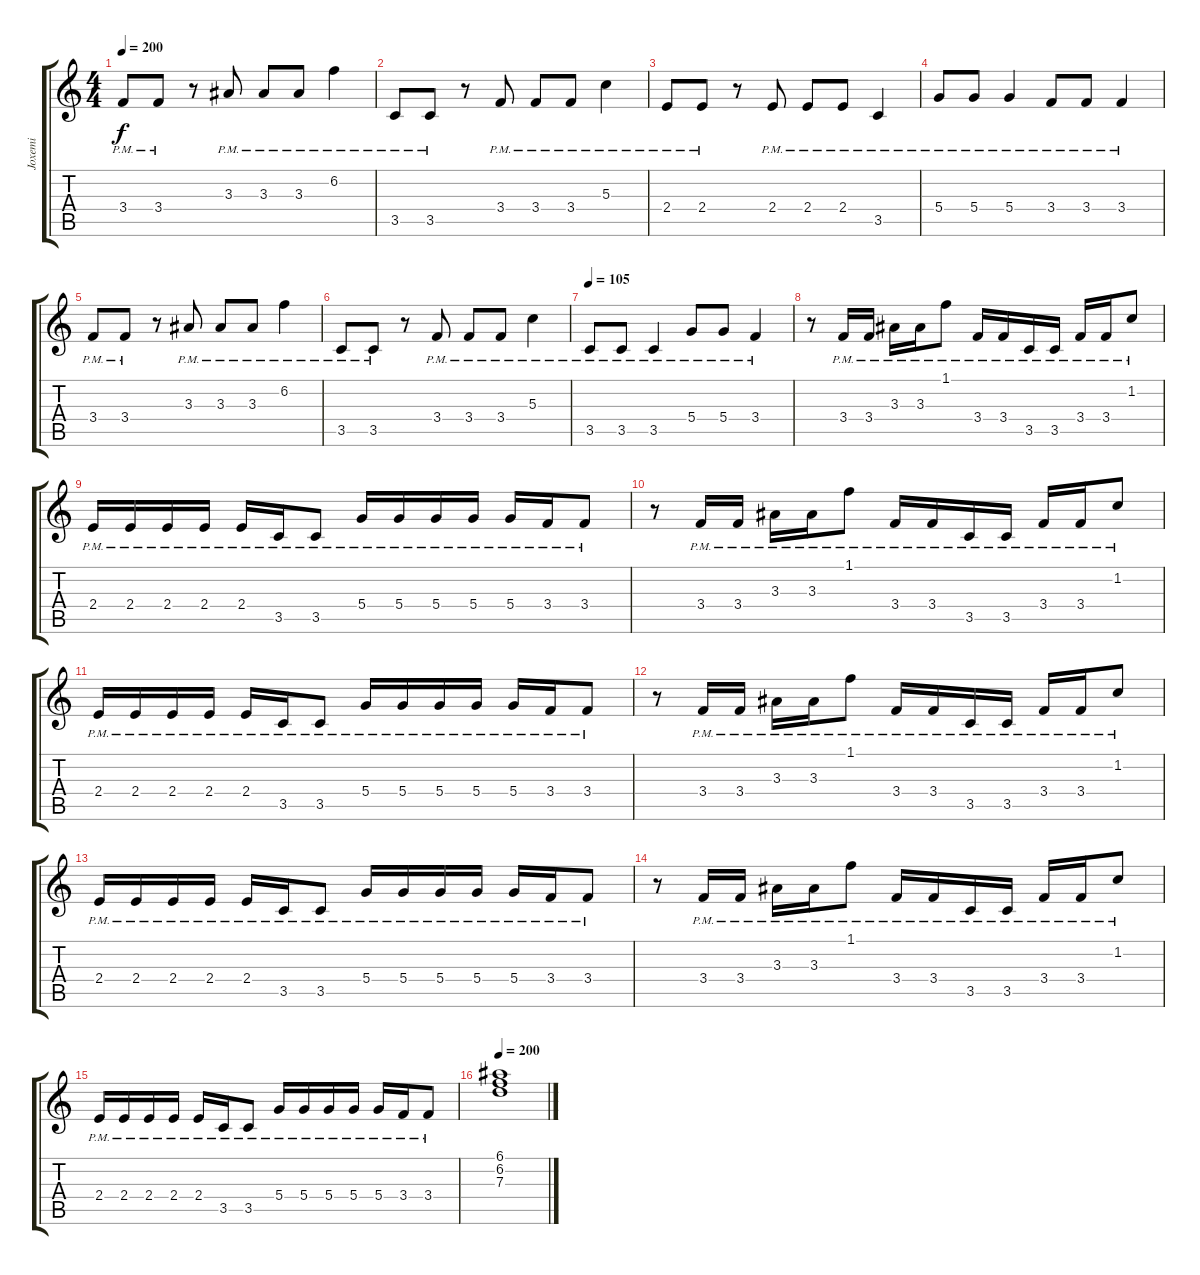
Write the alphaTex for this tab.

\track ("Joxemi" "Joxemi") {instrument electricguitarjazz}
\staff {score tabs}
\tuning (E4 B3 G3 D3 A2 E2) {hide}
\ts (4 4)
\tempo 200
\clef g2
\ks c
3.4{pm}.8{dy f volume 14 instrument distortionguitar} 3.4{pm}.8 r.8 3.3{pm}.8 3.3{pm}.8 3.3{pm}.8 6.2{pm}.4 |
3.5{pm}.8 3.5{pm}.8 r.8 3.4{pm}.8 3.4{pm}.8 3.4{pm}.8 5.3{pm}.4 |
2.4{pm}.8 2.4{pm}.8 r.8 2.4{pm}.8 2.4{pm}.8 2.4{pm}.8 3.5{pm}.4 |
5.4{pm}.8 5.4{pm}.8 5.4{pm}.4 3.4{pm}.8 3.4{pm}.8 3.4{pm}.4 |
3.4{pm}.8{volume 14 instrument distortionguitar} 3.4{pm}.8 r.8 3.3{pm}.8 3.3{pm}.8 3.3{pm}.8 6.2{pm}.4 |
3.5{pm}.8 3.5{pm}.8 r.8 3.4{pm}.8 3.4{pm}.8 3.4{pm}.8 5.3{pm}.4 |
\tempo 105
3.5{pm}.8 3.5{pm}.8 3.5{pm}.4 5.4{pm}.8 5.4{pm}.8 3.4{pm}.4 |
r.8{instrument distortionguitar} 3.4{pm}.16 3.4{pm}.16 3.3{pm}.16 3.3{pm}.16 1.1{pm}.8 3.4{pm}.16 3.4{pm}.16 3.5{pm}.16 3.5{pm}.16 3.4{pm}.16 3.4{pm}.16 1.2{pm}.8 |
2.4{pm}.16 2.4{pm}.16 2.4{pm}.16 2.4{pm}.16 2.4{pm}.16 3.5{pm}.16 3.5{pm}.8 5.4{pm}.16 5.4{pm}.16 5.4{pm}.16 5.4{pm}.16 5.4{pm}.16 3.4{pm}.16 3.4{pm}.8 |
r.8{instrument distortionguitar} 3.4{pm}.16 3.4{pm}.16 3.3{pm}.16 3.3{pm}.16 1.1{pm}.8 3.4{pm}.16 3.4{pm}.16 3.5{pm}.16 3.5{pm}.16 3.4{pm}.16 3.4{pm}.16 1.2{pm}.8 |
2.4{pm}.16 2.4{pm}.16 2.4{pm}.16 2.4{pm}.16 2.4{pm}.16 3.5{pm}.16 3.5{pm}.8 5.4{pm}.16 5.4{pm}.16 5.4{pm}.16 5.4{pm}.16 5.4{pm}.16 3.4{pm}.16 3.4{pm}.8 |
r.8{instrument distortionguitar} 3.4{pm}.16 3.4{pm}.16 3.3{pm}.16 3.3{pm}.16 1.1{pm}.8 3.4{pm}.16 3.4{pm}.16 3.5{pm}.16 3.5{pm}.16 3.4{pm}.16 3.4{pm}.16 1.2{pm}.8 |
2.4{pm}.16 2.4{pm}.16 2.4{pm}.16 2.4{pm}.16 2.4{pm}.16 3.5{pm}.16 3.5{pm}.8 5.4{pm}.16 5.4{pm}.16 5.4{pm}.16 5.4{pm}.16 5.4{pm}.16 3.4{pm}.16 3.4{pm}.8 |
r.8{instrument distortionguitar} 3.4{pm}.16 3.4{pm}.16 3.3{pm}.16 3.3{pm}.16 1.1{pm}.8 3.4{pm}.16 3.4{pm}.16 3.5{pm}.16 3.5{pm}.16 3.4{pm}.16 3.4{pm}.16 1.2{pm}.8 |
2.4{pm}.16 2.4{pm}.16 2.4{pm}.16 2.4{pm}.16 2.4{pm}.16 3.5{pm}.16 3.5{pm}.8 5.4{pm}.16 5.4{pm}.16 5.4{pm}.16 5.4{pm}.16 5.4{pm}.16 3.4{pm}.16 3.4{pm}.8 |
\tempo 200
(6.1 6.2 7.3).1{volume 4 instrument distortionguitar}
